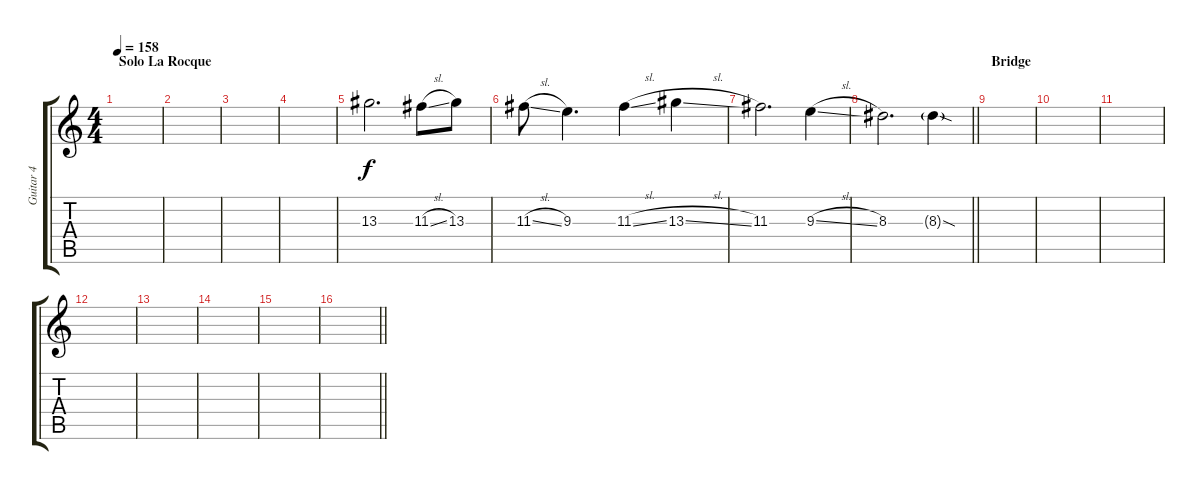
\track ("Guitar 4" "Guitar 4") {instrument distortionguitar}
\staff {score tabs}
\tuning (E4 B3 G3 D3 A2 E2) {hide}
\ts (4 4)
\section ("" "Solo La Rocque")
\tempo 158
\clef g2
\ks c
|
|
|
|
13.3.2{d} 11.3{sl}.8 13.3.8 |
11.3{sl}.8 9.3.4{d} 11.3{sl}.4 13.3{sl}.4 |
11.3.2{d} 9.3{sl}.4 |
\barLineRight lightlight
8.3.2{d} 8.3{sod g}.4{dy f} |
\section ("" "Bridge")
|
|
|
|
|
|
|
\barLineRight lightlight
